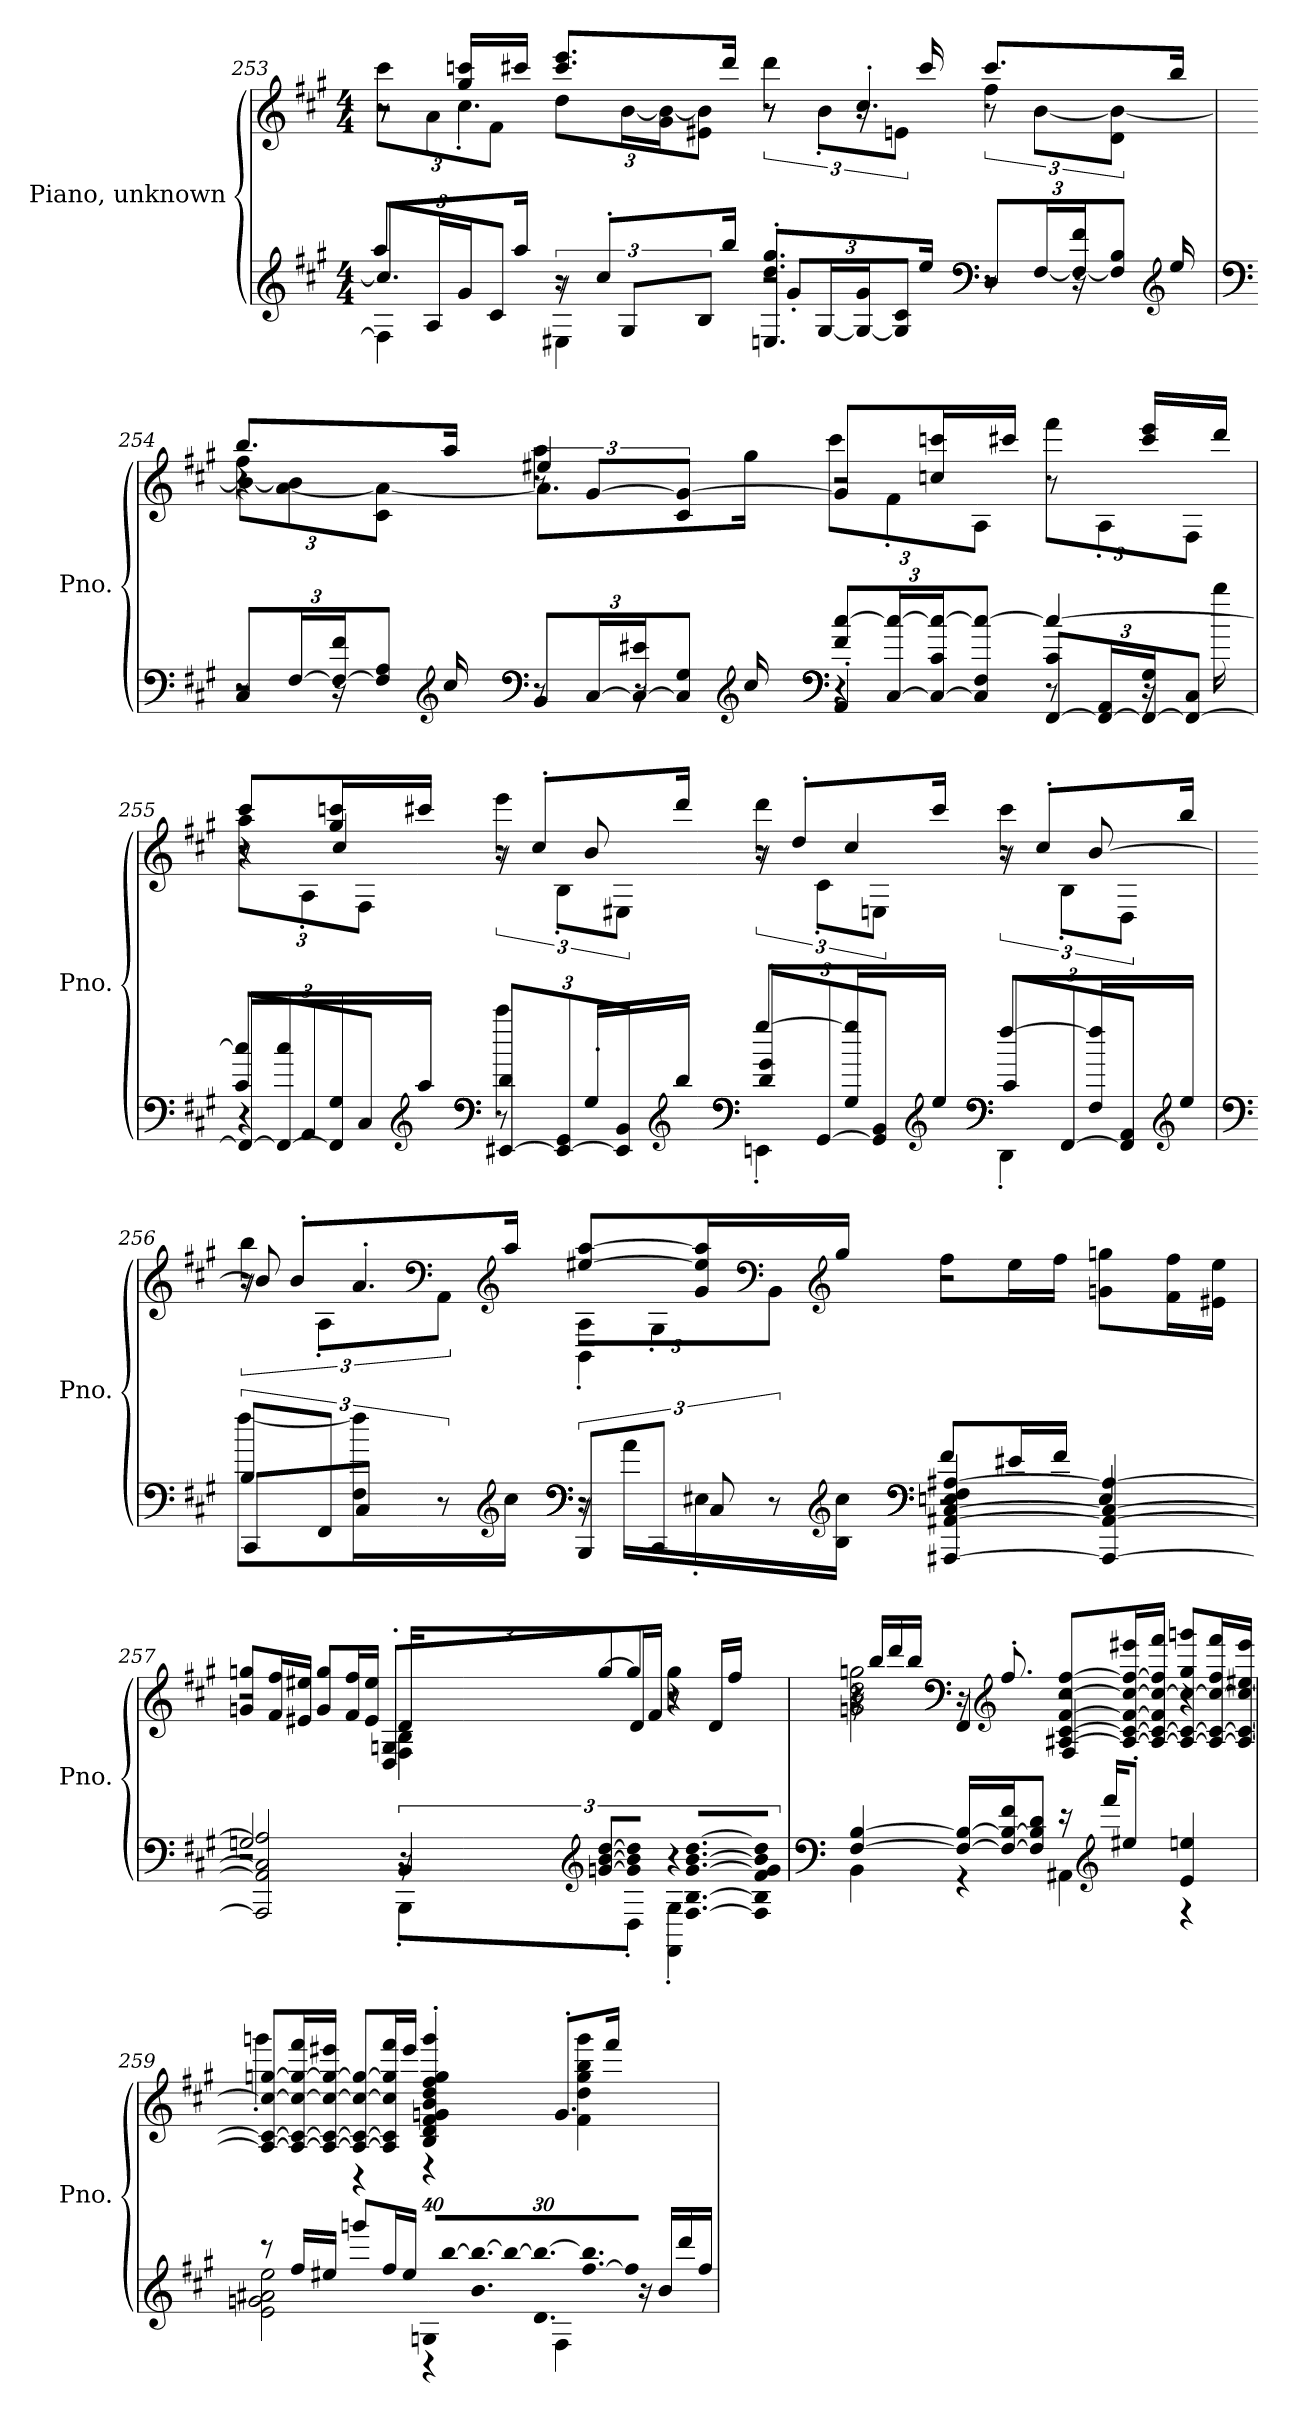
**kern	**kern
*part1	*part1
*staff2	*staff1
*I"Piano, unknown	*
*I'Pno.	*
!!LO:LB:g=z
*clefG2	*clefG2
*k[f#c#g#]	*k[f#c#g#]
*M4/4	*M4/4
=253	=253
*^	*^
*	*	*	*^
*	*	*	*	*^
*	*Xbrackettup	*	*	*	*Xbrackettup
*	*^	*	*	*	*
8.cc#/L]	12aa/L	4F#\]	8r	8r	2r	12ccc#\L
.	24A/L	.	.	.	.	12a'\
.	24g#/J	.	16gg#/ 16cccn/LL	4.cc#'\	.	.
.	12c#/J	.	.	.	.	12f#\J
16aa/Jk	.	.	16ccc#X/JJ	.	.	.
*	*brackettup	*	*	*	*	*
16r	12r	4E#X\	8.ccc#/ 8.eee/L	.	.	12dd\L
8cc#'/L	.	.	.	.	.	.
.	12G#/L	.	.	.	.	[24b\L
.	.	.	.	.	.	24g#\ 24b\_J
.	12B/J	.	.	.	.	12e#X\ 12b\]J
16bb/Jk	.	.	16ddd/Jk	.	.	.
*	*Xbrackettup	*	*	*	*	*brackettup
8.En/' 8.dd/' 8.gg#/'L	12g#'/L	2r	8r	4ddd\	8r	12r
.	[24G#/L	.	.	.	.	12b'\L
.	24G#/_ 24g#/J	.	16r	.	4.cc#'/	.
.	12G#/] 12c#/J	.	.	.	.	12en\J
16ee/Jk	.	.	16ccc#/	.	.	.
*clefF4	*	*	*	*	*	*
8r	12D/L	.	8.ccc#/L	4ff#\	.	12r
.	[24F#/L	.	.	.	.	[12b\L
16r	24F#/_ 24f#/J	.	.	.	.	.
.	12F#/] 12B/J	.	.	.	.	12d\ 12b\_J
*clefG2	*	*	*	*	*	*
16ee/	.	.	16bb/Jk	.	.	.
!!LO:LB:g=z	!!	!!	!!
=254	=254	=254	=254	=254	=254	=254
*clefF4	*	*	*	*	*	*
*	*	*	*	*	*	*Xbrackettup
8r	2r	12C#/L	8.bb/L	4ff#\	4r	12b\L_
.	.	[24F#/L	.	.	.	[12a\ 12b\]
16r	.	24F#/_ 24f#/J	.	.	.	.
.	.	12F#/] 12A/J	.	.	.	12c#\ 12a\_J
*clefG2	*	*	*	*	*	*
16cc#/	.	.	16aa/Jk	.	.	.
*clefF4	*	*	*	*	*	*
*	*	*	*brackettup	*	*	*
8r	.	12BB/L	12r	4aa\	4ee#X/	8.a\L]
.	.	[24C#/L	[12g#/L	.	.	.
16r	.	24C#/_ 24e#X/J	.	.	.	.
.	.	12C#/] 12G#/J	12c#/ 12g#/_J	.	.	.
*clefG2	*	*	*	*	*	*
16cc#/	.	.	.	.	.	16gg#\Jk
*clefF4	*	*	*	*	*	*
*	*	*	*	*	*	*Xbrackettup
4AA'/	4r	12f#/ [12cc#/L	8g#/L]	2r	2r	12ccc#\L
.	.	[24C#/ 24cc#/_L	.	.	.	12f#'\
.	.	24C#/_ 24c#/ 24cc#/_J	16ccn/ 16cccn/L	.	.	.
.	.	12C#/] 12F#/ 12cc#/_J	.	.	.	12A\J
.	.	.	16ccc#X/JJ	.	.	.
[12FF#/ 12c#/L	8r	4cc#/_	8r	.	.	12fff#\L
24FF#/_ 24AA/L	.	.	.	.	.	12A'\
24FF#/_ 24G#/J	16r	.	16ccc#/ 16eee/LL	.	.	.
12FF#/_ 12C#/J	.	.	.	.	.	12F#\J
.	16bb\	.	16ddd/JJ	.	.	.
!!LO:LB:g=z	!!	!!	!!
=255	=255	=255	=255	=255	=255	=255
16FF#/LL_	4r	12c#/ 12cc#/]L	8ccc#/L	4r	8r	12aa\L
16FF#/_ 16cc#/	.	.	.	.	.	.
.	.	12AA/	.	.	.	12A'\
16FF#/] 16G#/	.	.	16gg#/ 16cccn/L	.	4cc#/	.
.	.	12C#/J	.	.	.	12F#\J
*clefG2	*	*	*	*	*	*
16aa/JJ	.	.	16ccc#X/JJ	.	.	.
*clefF4	*	*	*	*	*	*
*	*	*	*	*	*	*brackettup
8r	4ccc#\	[12EE#X/ 12d/L	16r	4eee\	.	12r
.	.	.	8cc#'/L	.	.	.
.	.	12EE#/_ 12GG#/	.	.	.	12B'\L
16G#'/LL	.	.	.	.	8b/	.
.	.	12EE#/] 12BB/J	.	.	.	12E#X\J
*clefG2	*	*	*	*	*	*
16bb/JJ	.	.	16ddd/Jk	.	.	.
*clefF4	*	*	*	*	*	*
[8gg#/L	4EEn'\	12d/' 12g#/'L	16r	4ddd\	8r	12r
.	.	.	8dd'/L	.	.	.
.	.	[12GG#/	.	.	.	12c#'\L
16G#/ 16gg#/]L	.	.	.	.	4cc#/	.
.	.	12GG#/] 12BB/J	.	.	.	12En\J
*clefG2	*	*	*	*	*	*
16ee/JJ	.	.	16ccc#/Jk	.	.	.
*clefF4	*	*	*	*	*	*
[8ff#/L	4DD'\	12c#/L	16r	4ccc#\	.	12r
.	.	.	8cc#'/L	.	.	.
.	.	[12FF#/	.	.	.	12B'\L
16F#/ 16ff#/]L	.	.	.	.	[8b/	.
.	.	12FF#/] 12AA/J	.	.	.	12D\J
*clefG2	*	*	*	*	*	*
16ee/JJ	.	.	16bb/Jk	.	.	.
!!LO:LB:g=z	!!	!!	!!
=256	=256	=256	=256	=256	=256	=256
*clefF4	*	*	*	*	*	*
*brackettup	*	*	*	*	*	*
12B/L	[8ff#\L	8CC#/L	16r	4bb\	8b/]	12r
.	.	.	8b'/L	.	.	.
12FF#/J	.	.	.	.	.	12A'\L
.	16F#\ 16ff#\]L	8C#/J	.	.	4.a'/	.
*	*	*	*clefF4	*	*	*
12r	.	.	.	.	.	12AA\J
*clefG2	*	*	*clefG2	*	*	*
.	16cc#\JJ	.	16aa/Jk	.	.	.
*clefF4	*	*	*	*	*	*
*	*	*	*	*	*	*Xbrackettup
12BBB/L	16r	8r	[8ee#X/ [8aa/L	4BB'\	.	12A\L
.	16a\LL	.	.	.	.	.
12CC#/J	.	.	.	.	.	12G#'\
.	16E#X'\	8C#/	16g#/ 16ee#/] 16aa/]L	.	.	.
*	*	*	*clefF4	*	*	*
12r	.	.	.	.	.	12BB\J
*clefG2	*	*	*clefG2	*	*	*
.	16B\ 16cc#\JJ	.	16gg#/JJ	.	.	.
*clefF4	*	*	*	*	*	*
8f#/L	2r	[4AAA#X/ [4AA#X/ [4C#/ 4En/ 4F#/ [4A#X/	2r	2r	2r	8ff#\L
16e#X/L	.	.	.	.	.	16ee#\L
16f#/JJ	.	.	.	.	.	16ff#\JJ
4E/	.	4AAA#/_ 4AA#/_ 4C#/_ 4A#/_	.	.	.	8gn\ 8ggn\L
.	.	.	.	.	.	16f#\ 16ff#\L
.	.	.	.	.	.	16e#X\ 16ee#\JJ
*	*	*	*	*	*v	*v
!!LO:PB:g=z
=257	=257	=257	=257	=257	=257
2Gn/	2r	2AAA#/] 2AA#/] 2C#/] 2A#/]	8gn/ 8ggn/L	2r	2r
.	.	.	16f#/ 16ff#/L	.	.
.	.	.	16e#X/ 16ee#X/JJ	.	.
.	.	.	8g/ 8gg/L	.	.
.	.	.	16f#/ 16ff#/L	.	.
.	.	.	16e#/ 16ee#/JJ	.	.
24r	8BBB'\L	4BB/	24d/KL	4F#\ 4B\	8D/' 8Gn/'L
*clefG2	*	*	*	*	*
[12gn/ [12b/ [12dd/L	.	.	[12gg/	.	.
8g/] 8b/] 8dd/]J	8D'\J	.	8gg/J]	.	16d/L
.	.	.	.	.	16f#/JJ
[8.F#/ [8.B/ [8.g/ [8.b/ [8.dd/L	4FF#\' 4G\'	4r	8r	4gg\	4r
.	.	.	16d/LL	.	.
16F#/] 16B/] 16f#/ 16g/] 16b/] 16dd/]Jk	.	.	16ff#/JJ	.	.
*v	*v	*v	*	*	*
!!LO:LB:g=z	!!	!!
=258	=258	=258	=258
*clefF4	*	*	*
*^	*	*	*
[4F#/ [4B/	4BB\	16r	2gn\ 2b\ 2dd\ 2ggn\	4r
.	.	16bb/LL	.	.
.	.	16ddd/	.	.
.	.	16bb/JJ	.	.
*	*	*clefF4	*	*
16F#/_ 16B/_LL	4r	16r	.	4FF#/
*	*	*clefG2	*	*
16F#/_ 16B/_ 16f#/J	.	8.ff#'/	.	.
8F#/] 8B/] 8d/J	.	.	.	.
16r	4AA#X\	[8A#X/ [8c#/ [8f#/ [8cc#/ [8ff#/L	2r	4F#/
*clefG2	*	*	*	*
16fff#/KL	.	.	.	.
8ee#X'/J	.	16A#/_ 16c#/_ 16f#/_ 16cc#/_ 16ff#/_ 16eee#X/L	.	.
.	.	16A#/_ 16c#/_ 16f#/] 16cc#/_ 16ff#/] 16fff#/JJ	.	.
4e/ 4een/	4r	8A#/_ 8c#/_ 8cc#/_ 8gg/ 8gggn/L	.	4r
.	.	16A#/_ 16c#/_ 16cc#/_ 16ff#/ 16fff#/L	.	.
.	.	16A#/_ 16c#/_ 16cc#/_ 16ee#X/ 16eee#/JJ	.	.
*	*	*	*v	*v
!!LO:LB:g=z
=259	=259	=259	=259
8r	2e\ 2gn\ 2a#X\ 2ee\	8A#/_ 8c#/_ 8cc#/_ [8ggn/L	4gggn'\
16ff#/LL	.	16A#/_ 16c#/_ 16cc#/_ 16gg/_ 16fff#/L	.
16ee#X/JJ	.	16A#/_ 16c#/_ 16cc#/_ 16gg/_ 16eee#X/JJ	.
8gggn/L	.	8A#/_ 8c#/_ 8cc#/_ 8gg/_L	4r
16ff#/L	.	16A#/] 16c#/] 16cc#/] 16gg/] 16fff#/L	.
16ee#/JJ	.	16eee#/JJ	.
*Xbrackettup	*	*	*
!LO:N:vis=32	!	!	!
640%23Gn/LLL	4r	4B/' 4d/' 4f#/' 4gn/' 4b/' 4dd/' 4ff#/' 4gg/' 4ggg/'	4r
!LO:N:vis=64	!	!	!
[960%17bb/K	.	.	.
!LO:N:vis=32.	!	!	!
1920%103b/ 1920%103bb/_	.	.	.
!LO:N:vis=64	!	!	!
960%17bb/K_	.	.	.
!LO:N:vis=32.	!	!	!
1920%103d/ 1920%103bb/_	.	.	.
!LO:N:vis=32.	!	!	!
[1920%103ff#/ 1920%103bb/]	.	.	.
!LO:N:vis=64	!	!	!
960%17ff#/JJJk]	.	.	.
16r	4F#\	8.g'/L	4f#\ 4dd\ 4gg\ 4bb\ 4ggg\
16b/LL	.	.	.
16ddd/	.	.	.
16ff#/JJ	.	16fff#/Jk	.
*v	*v	*	*
*	*v	*v
=	=
*-	*-
